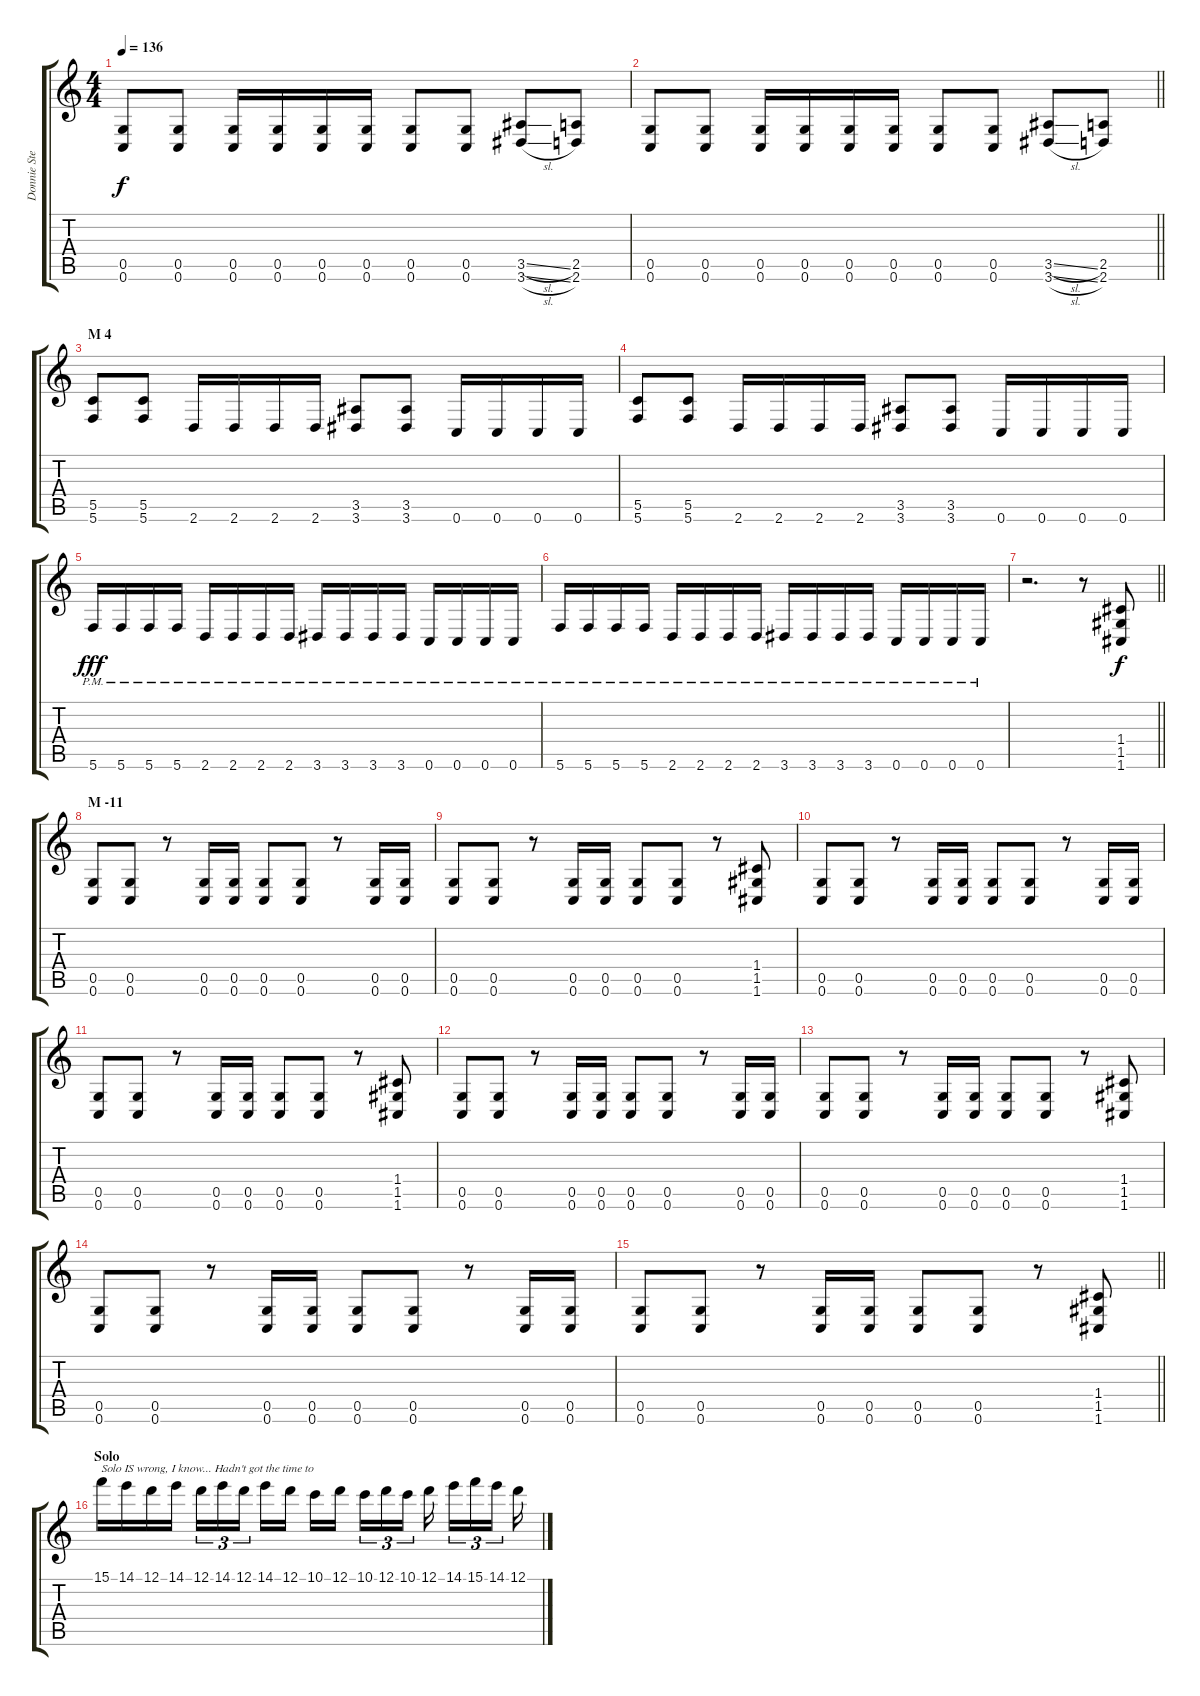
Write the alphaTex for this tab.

\track ("Donnie Steele" "Donnie Ste") {instrument distortionguitar}
\staff {score tabs}
\tuning (D4 A3 F3 C3 G2 C2) {hide}
\ts (4 4)
\tempo 136
\clef g2
\ks c
(0.5 0.6).8{dy f} (0.5 0.6).8 (0.5 0.6).16 (0.5 0.6).16 (0.5 0.6).16 (0.5 0.6).16 (0.5 0.6).8 (0.5 0.6).8 (3.5{sl} 3.6{sl}).8 (2.5 2.6).8 |
\barLineRight lightlight
(0.5 0.6).8 (0.5 0.6).8 (0.5 0.6).16 (0.5 0.6).16 (0.5 0.6).16 (0.5 0.6).16 (0.5 0.6).8 (0.5 0.6).8 (3.5{sl} 3.6{sl}).8 (2.5 2.6).8 |
\section ("" "M 4")
(5.5 5.6).8 (5.5 5.6).8 2.6.16 2.6.16 2.6.16 2.6.16 (3.5 3.6).8 (3.5 3.6).8 0.6.16 0.6.16 0.6.16 0.6.16 |
(5.5 5.6).8 (5.5 5.6).8 2.6.16 2.6.16 2.6.16 2.6.16 (3.5 3.6).8 (3.5 3.6).8 0.6.16 0.6.16 0.6.16 0.6.16 |
5.6{pm}.16{dy fff} 5.6{pm}.16 5.6{pm}.16 5.6{pm}.16 2.6{pm}.16 2.6{pm}.16 2.6{pm}.16 2.6{pm}.16 3.6{pm}.16 3.6{pm}.16 3.6{pm}.16 3.6{pm}.16 0.6{pm}.16 0.6{pm}.16 0.6{pm}.16 0.6{pm}.16 |
5.6{pm}.16 5.6{pm}.16 5.6{pm}.16 5.6{pm}.16 2.6{pm}.16 2.6{pm}.16 2.6{pm}.16 2.6{pm}.16 3.6{pm}.16 3.6{pm}.16 3.6{pm}.16 3.6{pm}.16 0.6{pm}.16 0.6{pm}.16 0.6{pm}.16 0.6{pm}.16 |
\barLineRight lightlight
r.2{d} r.8 (1.4 1.5 1.6).8{dy f} |
\section ("" "M -11")
(0.5 0.6).8 (0.5 0.6).8 r.8 (0.5 0.6).16 (0.5 0.6).16 (0.5 0.6).8 (0.5 0.6).8 r.8 (0.5 0.6).16 (0.5 0.6).16 |
(0.5 0.6).8 (0.5 0.6).8 r.8 (0.5 0.6).16 (0.5 0.6).16 (0.5 0.6).8 (0.5 0.6).8 r.8 (1.4 1.5 1.6).8 |
(0.5 0.6).8 (0.5 0.6).8 r.8 (0.5 0.6).16 (0.5 0.6).16 (0.5 0.6).8 (0.5 0.6).8 r.8 (0.5 0.6).16 (0.5 0.6).16 |
(0.5 0.6).8 (0.5 0.6).8 r.8 (0.5 0.6).16 (0.5 0.6).16 (0.5 0.6).8 (0.5 0.6).8 r.8 (1.4 1.5 1.6).8 |
(0.5 0.6).8 (0.5 0.6).8 r.8 (0.5 0.6).16 (0.5 0.6).16 (0.5 0.6).8 (0.5 0.6).8 r.8 (0.5 0.6).16 (0.5 0.6).16 |
(0.5 0.6).8 (0.5 0.6).8 r.8 (0.5 0.6).16 (0.5 0.6).16 (0.5 0.6).8 (0.5 0.6).8 r.8 (1.4 1.5 1.6).8 |
(0.5 0.6).8 (0.5 0.6).8 r.8 (0.5 0.6).16 (0.5 0.6).16 (0.5 0.6).8 (0.5 0.6).8 r.8 (0.5 0.6).16 (0.5 0.6).16 |
\barLineRight lightlight
(0.5 0.6).8 (0.5 0.6).8 r.8 (0.5 0.6).16 (0.5 0.6).16 (0.5 0.6).8 (0.5 0.6).8 r.8 (1.4 1.5 1.6).8 |
\section ("" "Solo")
15.1.16{txt "Solo IS wrong, I know... Hadn't got the time to"} 14.1.16 12.1.16 14.1.16 12.1.16{tu (3 2)} 14.1.16{tu (3 2)} 12.1.16{tu (3 2) beam splitsecondary} 14.1.16 12.1.16 10.1.16 12.1.16{beam splitsecondary} 10.1.16{tu (3 2)} 12.1.16{tu (3 2)} 10.1.16{tu (3 2)} 12.1.16{beam splitsecondary} 14.1.16{tu (3 2)} 15.1.16{tu (3 2)} 14.1.16{tu (3 2) beam splitsecondary} 12.1.16
